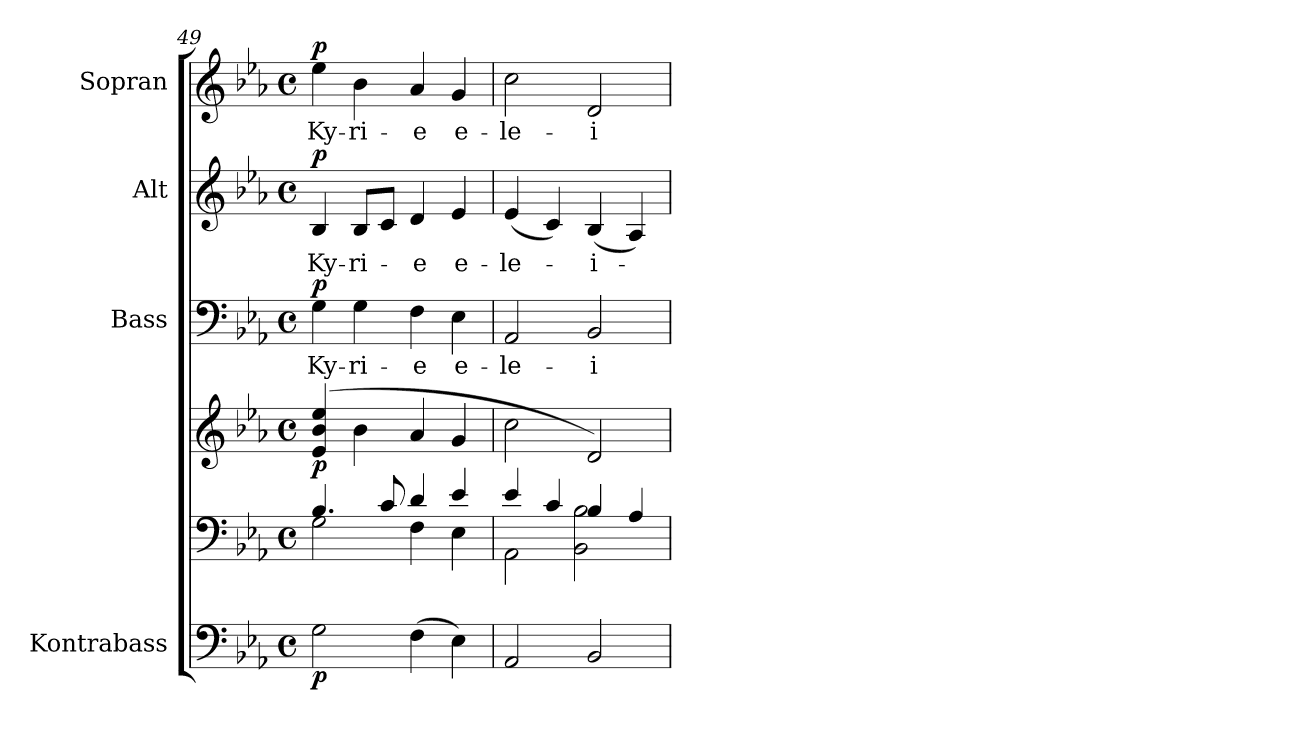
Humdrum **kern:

**kern	**dynam	**kern	**kern	**dynam	**kern	**text	**dynam	**kern	**text	**dynam	**kern	**text	**dynam
*part5	*part5	*part4	*part4	*part4	*part3	*part3	*part3	*part2	*part2	*part2	*part1	*part1	*part1
*staff6	*staff6	*staff5	*staff4	*staff4/5	*staff3	*staff3	*staff3	*staff2	*staff2	*staff2	*staff1	*staff1	*staff1
*I"Kontrabass	*	*	*	*	*I"Bass	*	*	*I"Alt	*	*	*I"Sopran	*	*
*I'Kb.	*	*	*	*	*I'B.	*	*	*I'A.	*	*	*I'S.	*	*
*clefF4	*	*clefF4	*clefG2	*	*clefF4	*	*	*clefG2	*	*	*clefG2	*	*
*ITrd7c12	*	*	*	*	*	*	*	*	*	*	*	*	*
*k[b-e-a-]	*	*k[b-e-a-]	*k[b-e-a-]	*	*k[b-e-a-]	*	*	*k[b-e-a-]	*	*	*k[b-e-a-]	*	*
*E-:	*	*E-:	*E-:	*	*E-:	*	*	*E-:	*	*	*E-:	*	*
*M4/4	*	*M4/4	*M4/4	*	*M4/4	*	*	*M4/4	*	*	*M4/4	*	*
*met(c)	*	*met(c)	*met(c)	*	*met(c)	*	*	*met(c)	*	*	*met(c)	*	*
=49	=49	=49	=49	=49	=49	=49	=49	=49	=49	=49	=49	=49	=49
*	*	*^	*	*	*	*	*	*	*	*	*	*	*
!	!LO:DY:b	!	!	!	!LO:DY:b	!	!LO:LY:b	!LO:DY:a	!	!LO:LY:b	!LO:DY:a	!	!LO:LY:b	!LO:DY:a
2GG\	p	4.B-/	2G\	(4e-/ 4b-/ 4ee-/	p	4G\	Ky-	p	4B-/	Ky-	p	4ee-\	Ky-	p
!	!	!	!	!	!	!	!LO:LY:b	!	!	!LO:LY:b	!	!	!LO:LY:b	!
.	.	.	.	4b-\	.	4G\	-ri-	.	8B-/L	-ri-	.	4b-\	-ri-	.
.	.	8c/	.	.	.	.	.	.	8c/J	.	.	.	.	.
!	!	!	!	!	!	!	!LO:LY:b	!	!	!LO:LY:b	!	!	!LO:LY:b	!
(>4FF\	.	4d/	4F\	4a-/	.	4F\	-e	.	4d/	-e	.	4a-/	-e	.
!	!	!	!	!	!	!	!LO:LY:b	!	!	!LO:LY:b	!	!	!LO:LY:b	!
4EE-\)	.	4e-/	4E-\	4g/	.	4E-\	e-	.	4e-/	e-	.	4g/	e-	.
=50	=50	=50	=50	=50	=50	=50	=50	=50	=50	=50	=50	=50	=50	=50
!	!	!	!	!	!	!	!LO:LY:b	!	!	!LO:LY:b	!	!	!LO:LY:b	!
2AAA-/	.	4e-/	2AA-\	2cc\	.	2AA-/	-le-	.	(<4e-/	-le-	.	2cc\	-le-	.
.	.	4c/	.	.	.	.	.	.	4c/)	.	.	.	.	.
!	!	!	!	!	!	!	!LO:LY:b	!	!	!LO:LY:b	!	!	!LO:LY:b	!
2BBB-/	.	4B-/	2BB-\ 2B-\	2d/)	.	2BB-/	-i-	.	(<4B-/	-i-	.	2d/	-i-	.
.	.	4A-/	.	.	.	.	.	.	4A-/)	.	.	.	.	.
*	*	*v	*v	*	*	*	*	*	*	*	*	*	*	*
=	=	=	=	=	=	=	=	=	=	=	=	=	=
*-	*-	*-	*-	*-	*-	*-	*-	*-	*-	*-	*-	*-	*-
